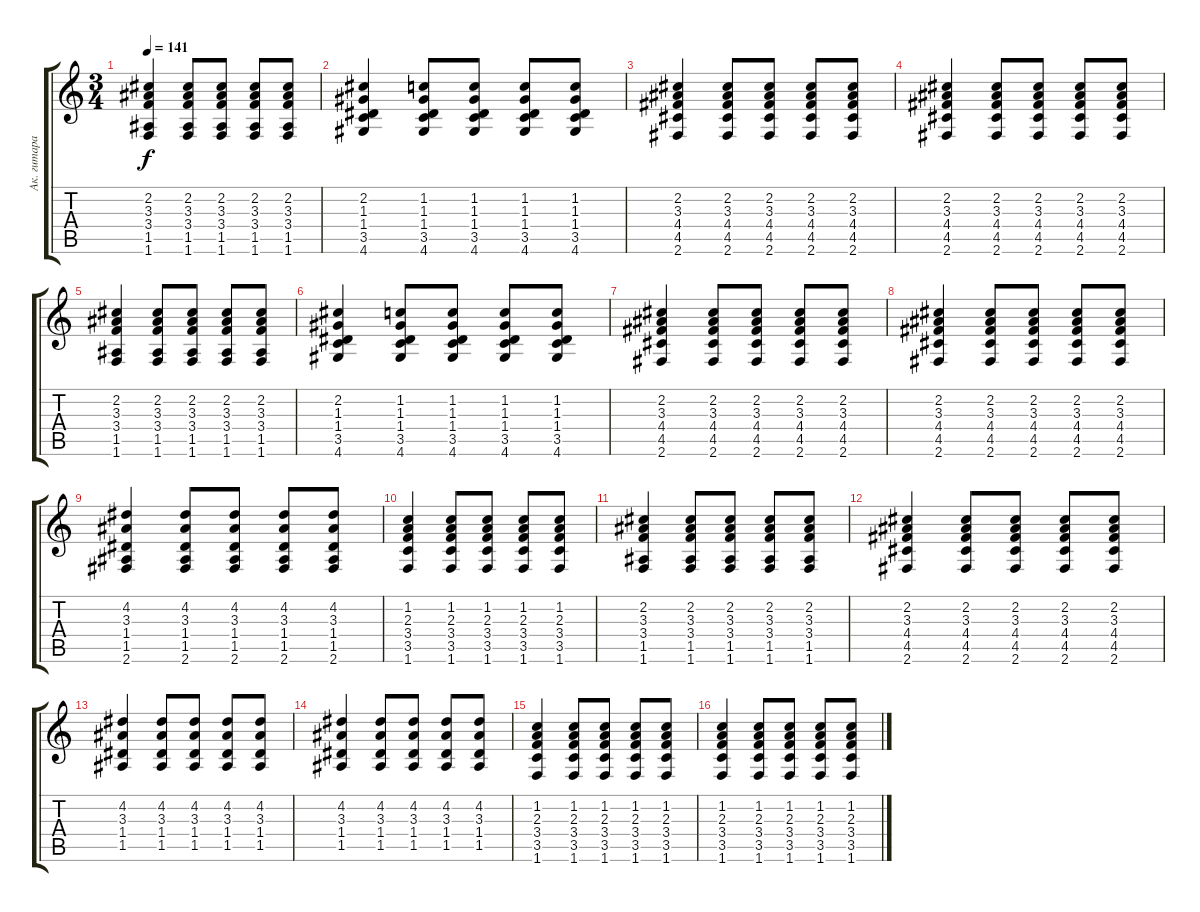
\track ("Ак. гитара" "Ак. гитара") {instrument acousticguitarsteel}
\staff {score tabs}
\tuning (E4 B3 G3 D3 A2 E2) {hide}
\ts (3 4)
\tempo 141
\clef g2
\ks c
(2.2 3.3 3.4 1.5 1.6).4{dy f} (2.2 3.3 3.4 1.5 1.6).8 (2.2 3.3 3.4 1.5 1.6).8 (2.2 3.3 3.4 1.5 1.6).8 (2.2 3.3 3.4 1.5 1.6).8 |
(2.2 1.3 1.4 3.5 4.6).4 (1.2 1.3 1.4 3.5 4.6).8 (1.2 1.3 1.4 3.5 4.6).8 (1.2 1.3 1.4 3.5 4.6).8 (1.2 1.3 1.4 3.5 4.6).8 |
(2.2 3.3 4.4 4.5 2.6).4 (2.2 3.3 4.4 4.5 2.6).8 (2.2 3.3 4.4 4.5 2.6).8 (2.2 3.3 4.4 4.5 2.6).8 (2.2 3.3 4.4 4.5 2.6).8 |
(2.2 3.3 4.4 4.5 2.6).4 (2.2 3.3 4.4 4.5 2.6).8 (2.2 3.3 4.4 4.5 2.6).8 (2.2 3.3 4.4 4.5 2.6).8 (2.2 3.3 4.4 4.5 2.6).8 |
(2.2 3.3 3.4 1.5 1.6).4 (2.2 3.3 3.4 1.5 1.6).8 (2.2 3.3 3.4 1.5 1.6).8 (2.2 3.3 3.4 1.5 1.6).8 (2.2 3.3 3.4 1.5 1.6).8 |
(2.2 1.3 1.4 3.5 4.6).4 (1.2 1.3 1.4 3.5 4.6).8 (1.2 1.3 1.4 3.5 4.6).8 (1.2 1.3 1.4 3.5 4.6).8 (1.2 1.3 1.4 3.5 4.6).8 |
(2.2 3.3 4.4 4.5 2.6).4 (2.2 3.3 4.4 4.5 2.6).8 (2.2 3.3 4.4 4.5 2.6).8 (2.2 3.3 4.4 4.5 2.6).8 (2.2 3.3 4.4 4.5 2.6).8 |
(2.2 3.3 4.4 4.5 2.6).4 (2.2 3.3 4.4 4.5 2.6).8 (2.2 3.3 4.4 4.5 2.6).8 (2.2 3.3 4.4 4.5 2.6).8 (2.2 3.3 4.4 4.5 2.6).8 |
(4.2 3.3 1.4 1.5 2.6).4 (4.2 3.3 1.4 1.5 2.6).8 (4.2 3.3 1.4 1.5 2.6).8 (4.2 3.3 1.4 1.5 2.6).8 (4.2 3.3 1.4 1.5 2.6).8 |
(1.2 2.3 3.4 3.5 1.6).4 (1.2 2.3 3.4 3.5 1.6).8 (1.2 2.3 3.4 3.5 1.6).8 (1.2 2.3 3.4 3.5 1.6).8 (1.2 2.3 3.4 3.5 1.6).8 |
(2.2 3.3 3.4 1.5 1.6).4 (2.2 3.3 3.4 1.5 1.6).8 (2.2 3.3 3.4 1.5 1.6).8 (2.2 3.3 3.4 1.5 1.6).8 (2.2 3.3 3.4 1.5 1.6).8 |
(2.2 3.3 4.4 4.5 2.6).4 (2.2 3.3 4.4 4.5 2.6).8 (2.2 3.3 4.4 4.5 2.6).8 (2.2 3.3 4.4 4.5 2.6).8 (2.2 3.3 4.4 4.5 2.6).8 |
(4.2 3.3 1.4 1.5).4 (4.2 3.3 1.4 1.5).8 (4.2 3.3 1.4 1.5).8 (4.2 3.3 1.4 1.5).8 (4.2 3.3 1.4 1.5).8 |
(4.2 3.3 1.4 1.5).4 (4.2 3.3 1.4 1.5).8 (4.2 3.3 1.4 1.5).8 (4.2 3.3 1.4 1.5).8 (4.2 3.3 1.4 1.5).8 |
(1.2 2.3 3.4 3.5 1.6).4 (1.2 2.3 3.4 3.5 1.6).8 (1.2 2.3 3.4 3.5 1.6).8 (1.2 2.3 3.4 3.5 1.6).8 (1.2 2.3 3.4 3.5 1.6).8 |
(1.2 2.3 3.4 3.5 1.6).4 (1.2 2.3 3.4 3.5 1.6).8 (1.2 2.3 3.4 3.5 1.6).8 (1.2 2.3 3.4 3.5 1.6).8 (1.2 2.3 3.4 3.5 1.6).8
